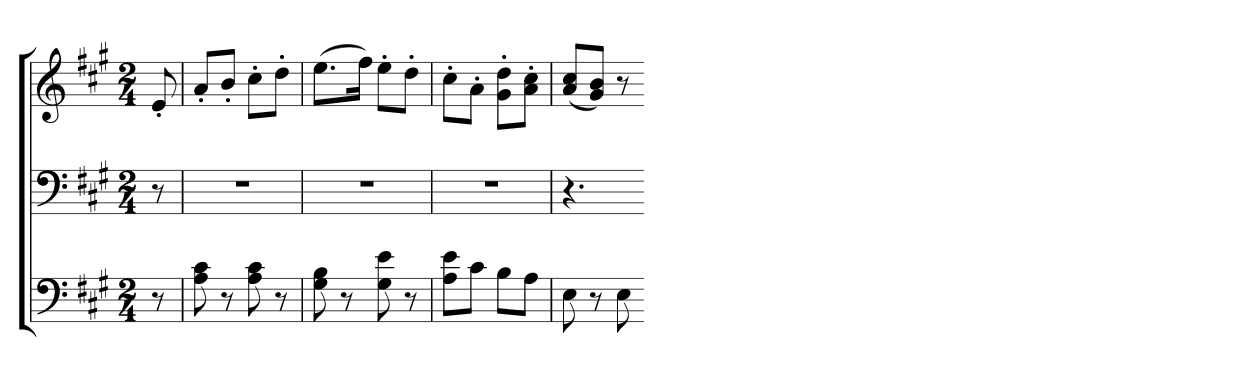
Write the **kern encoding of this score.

**kern	**kern	**kern
*part3	*part2	*part1
*staff3	*staff2	*staff1
*clefF4	*clefF4	*clefG2
*k[f#c#g#]	*k[f#c#g#]	*k[f#c#g#]
*A:	*A:	*A:
*M2/4	*M2/4	*M2/4
=	=	=
8r	8r	8e'
=	=	=
8A 8c#	2r	8a'L
8r	.	8b'J
8A 8c#	.	8cc#'L
8r	.	8dd'J
=	=	=
8G# 8B	2r	(8.eeL
8r	.	.
.	.	16ff#Jk)
8G# 8e	.	8ee'L
8r	.	8dd'J
=	=	=
8A 8eL	2r	8cc#'L
8c#J	.	8a'J
8BL	.	8g#' 8dd'L
8AJ	.	8a' 8cc#'J
=	=	=
8E	4.r	(8a 8cc#L
8r	.	8g# 8bJ)
8E	.	8r
=-	=-	=-
*-	*-	*-
